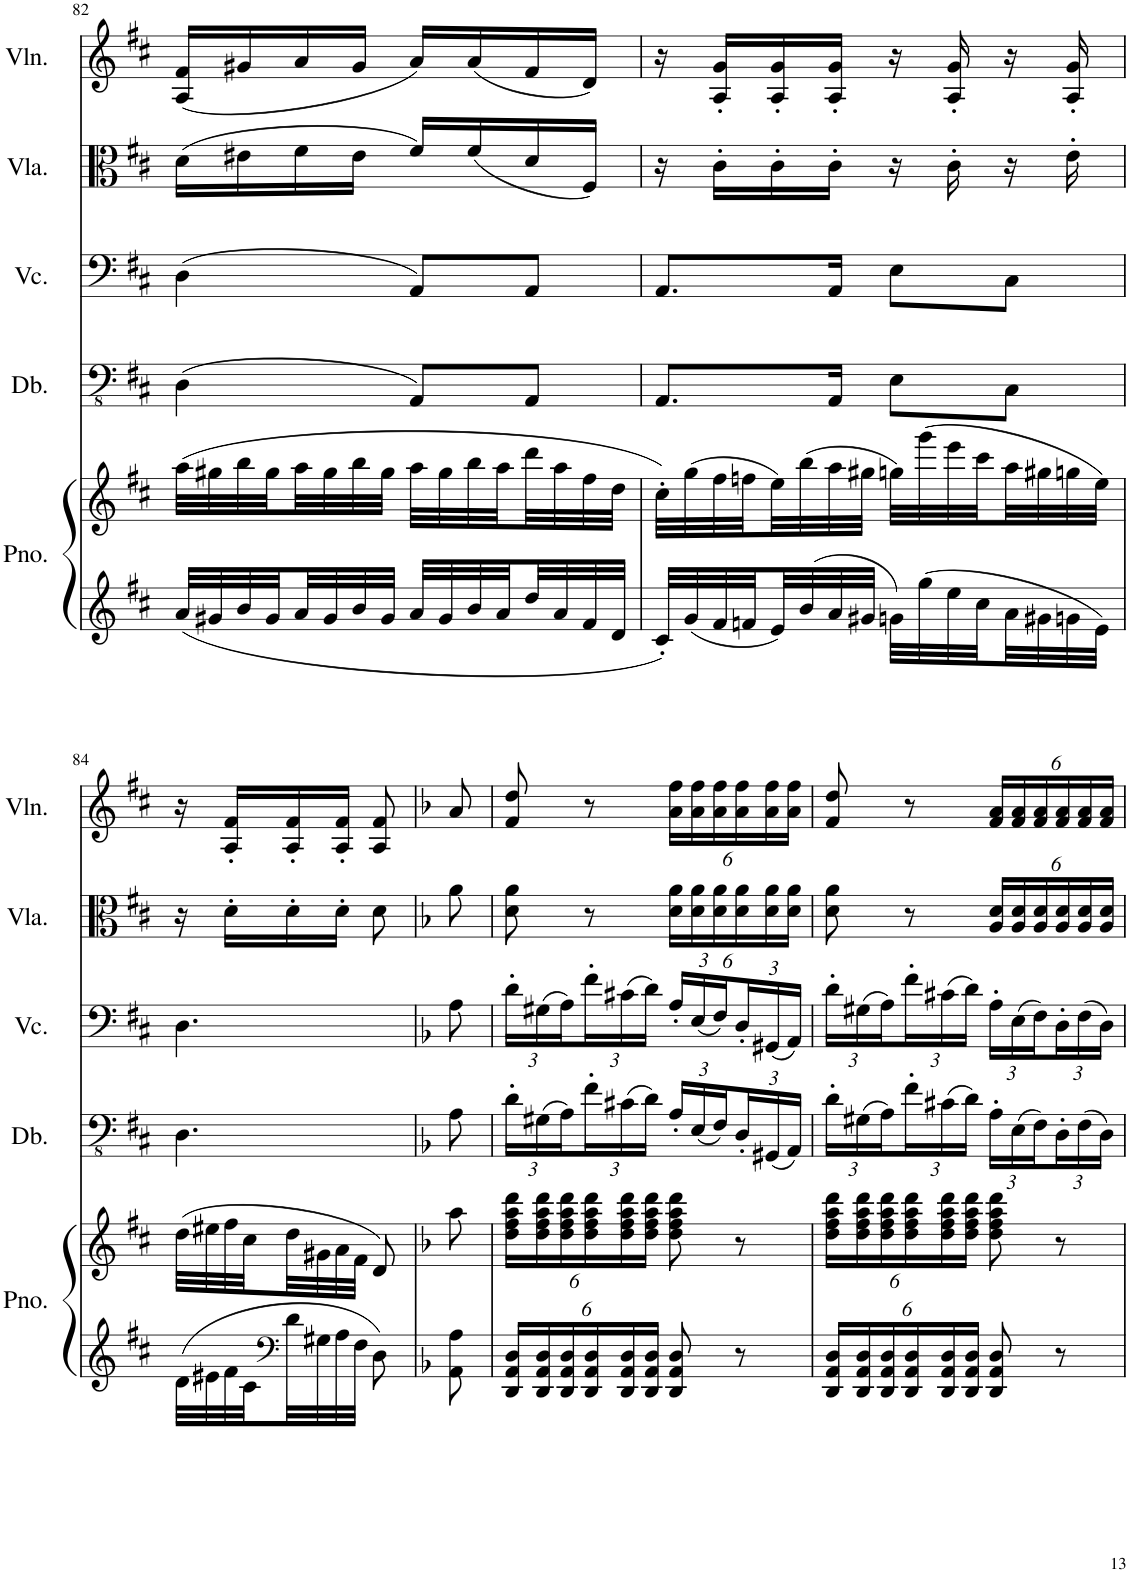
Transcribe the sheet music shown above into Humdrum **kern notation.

**kern	**kern	**kern	**kern	**kern	**kern
*part5	*part5	*part4	*part3	*part2	*part1
*staff6	*staff5	*staff4	*staff3	*staff2	*staff1
*I"Piano	*	*I"Double Bass	*I"Violoncello	*I"Viola	*I"Violin
*I'Pno.	*	*I'Db.	*I'Vc.	*I'Vla.	*I'Vln.
!!LO:PB:g=z
*clefG2	*clefG2	*clefFv4	*clefF4	*clefC3	*clefG2
*	*	*Trd7c12	*	*	*
*k[f#c#]	*k[f#c#]	*k[f#c#]	*k[f#c#]	*k[f#c#]	*k[f#c#]
*M2/4	*M2/4	*M2/4	*M2/4	*M2/4	*M2/4
=82	=82	=82	=82	=82	=82
32a/LLL	(32aa\LLL	(4DD\	(4D\	(16d\LL	(16A/ 16f#/LL
32g#X/	32gg#X\	.	.	.	.
32b/	32bb\	.	.	16e#X\	16g#X/
32g#/	32gg#\	.	.	.	.
32a/	32aa\	.	.	16f#\	16a/
32g#/	32gg#\	.	.	.	.
32b/	32bb\	.	.	16e#\JJ	16g#/JJ
32g#/JJJ	32gg#\JJJ	.	.	.	.
32a/LLL	32aa\LLL	8AAA/L)	8AA/L)	16f#/LL)	16a/LL)
32g#/	32gg#\	.	.	.	.
32b/	32bb\	.	.	(16f#/	(16a/
32a/	32aa\	.	.	.	.
32dd/	32ddd\	8AAA/J	8AA/J	16d/	16f#/
32a/	32aa\	.	.	.	.
32f#/	32ff#\	.	.	16F#/JJ)	16d/JJ)
32d/JJJ	32dd\JJJ	.	.	.	.
=83	=83	=83	=83	=83	=83
32c#'/LLL	32cc#'\LLL)	8.AAA/L	8.AA/L	16r	16r
32g/	(32gg\	.	.	.	.
32f#/	32ff#\	.	.	16c#'\LL	16A/' 16g/'LL
32fn/	32ffn\	.	.	.	.
32e/	32ee\)	.	.	16c#'\	16A/' 16g/'
32b/	(32bb\	.	.	.	.
32a/	32aa\	16AAA/Jk	16AA/Jk	16c#'\JJ	16A/' 16g/'JJ
32g#X/JJJ	32gg#X\JJJ	.	.	.	.
32gn\LLL	32ggn\LLL)	8EE\L	8E\L	16r	16r
32gg\	(32ggg\	.	.	.	.
32ee\	32eee\	.	.	16c#'\	16A/' 16g/'
32cc#\	32ccc#\	.	.	.	.
32a\	32aa\	8CC#\J	8C#\J	16r	16r
32g#X\	32gg#X\	.	.	.	.
32gn\	32ggn\	.	.	16e'\	16A/' 16g/'
32e\JJJ	32ee\JJJ)	.	.	.	.
!!LO:LB:g=z
=84	=84	=84	=84	=84	=84
32d\LLL	(32dd\LLL	4.DD\	4.D\	16r	16r
32e#X\	32ee#X\	.	.	.	.
32f#\	32ff#\	.	.	16d'\LL	16A/' 16f#/'LL
32c#\	32cc#\	.	.	.	.
*clefF4	*	*	*	*	*
32d\	32dd\	.	.	16d'\	16A/' 16f#/'
32G#X\	32g#X\	.	.	.	.
32A\	32a\	.	.	16d'\JJ	16A/' 16f#/'JJ
32F#\JJJ	32f#\JJJ	.	.	.	.
8D\	8d/)	.	.	8d\	8A/ 8f#/
=85	=85	=85	=85	=85	=85
*k[b-]	*k[b-]	*k[b-]	*k[b-]	*k[b-]	*k[b-]
8AA\ 8A\	8aa\	8AA\	8A\	8a\	8a/
=86	=86	=86	=86	=86	=86
*Xbrackettup	*Xbrackettup	*Xbrackettup	*Xbrackettup	*	*
24DD/ 24AA/ 24D/LL	24dd\ 24ff\ 24aa\ 24ddd\LL	24D'\LL	24d'\LL	8d\ 8a\	8f/ 8dd/
24DD/ 24AA/ 24D/	24dd\ 24ff\ 24aa\ 24ddd\	(24GG#X\	(24G#X\	.	.
24DD/ 24AA/ 24D/	24dd\ 24ff\ 24aa\ 24ddd\	24AA\)	24A\)	.	.
24DD/ 24AA/ 24D/	24dd\ 24ff\ 24aa\ 24ddd\	24F'\	24f'\	8r	8r
24DD/ 24AA/ 24D/	24dd\ 24ff\ 24aa\ 24ddd\	(24C#X\	(24c#X\	.	.
24DD/ 24AA/ 24D/JJ	24dd\ 24ff\ 24aa\ 24ddd\JJ	24D\JJ)	24d\JJ)	.	.
*	*	*	*	*Xbrackettup	*Xbrackettup
8DD/ 8AA/ 8D/	8dd\ 8ff\ 8aa\ 8ddd\	24AA'/LL	24A'/LL	24d\ 24a\LL	24a\ 24ff\LL
.	.	(24EE/	(24E/	24d\ 24a\	24a\ 24ff\
.	.	24FF/)	24F/)	24d\ 24a\	24a\ 24ff\
8r	8r	24DD'/	24D'/	24d\ 24a\	24a\ 24ff\
.	.	(24GGG#X/	(24GG#X/	24d\ 24a\	24a\ 24ff\
.	.	24AAA/JJ)	24AA/JJ)	24d\ 24a\JJ	24a\ 24ff\JJ
=87	=87	=87	=87	=87	=87
24DD/ 24AA/ 24D/LL	24dd\ 24ff\ 24aa\ 24ddd\LL	24D'\LL	24d'\LL	8d\ 8a\	8f/ 8dd/
24DD/ 24AA/ 24D/	24dd\ 24ff\ 24aa\ 24ddd\	(24GG#X\	(24G#X\	.	.
24DD/ 24AA/ 24D/	24dd\ 24ff\ 24aa\ 24ddd\	24AA\)	24A\)	.	.
24DD/ 24AA/ 24D/	24dd\ 24ff\ 24aa\ 24ddd\	24F'\	24f'\	8r	8r
24DD/ 24AA/ 24D/	24dd\ 24ff\ 24aa\ 24ddd\	(24C#X\	(24c#X\	.	.
24DD/ 24AA/ 24D/JJ	24dd\ 24ff\ 24aa\ 24ddd\JJ	24D\JJ)	24d\JJ)	.	.
8DD/ 8AA/ 8D/	8dd\ 8ff\ 8aa\ 8ddd\	24AA'\LL	24A'\LL	24A/ 24d/LL	24f/ 24a/LL
.	.	(24EE\	(24E\	24A/ 24d/	24f/ 24a/
.	.	24FF\)	24F\)	24A/ 24d/	24f/ 24a/
8r	8r	24DD'\	24D'\	24A/ 24d/	24f/ 24a/
.	.	(24FF\	(24F\	24A/ 24d/	24f/ 24a/
.	.	24DD\JJ)	24D\JJ)	24A/ 24d/JJ	24f/ 24a/JJ
=	=	=	=	=	=
*-	*-	*-	*-	*-	*-
